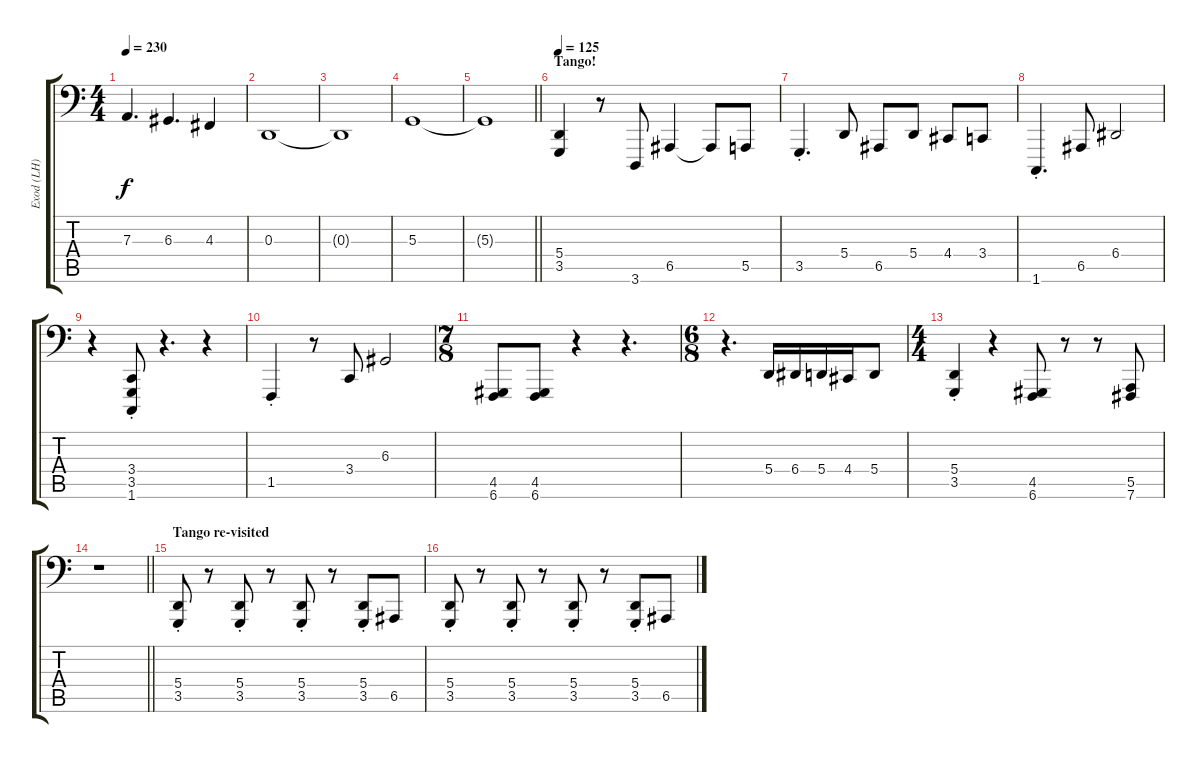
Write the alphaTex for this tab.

\track ("Exod (LH)" "Exod (LH)") {instrument choiraahs}
\staff {score tabs}
\tuning (C3 G2 D2 A1 E1 B0) {hide}
\ts (4 4)
\tempo 230
\clef f4
\ks c
7.3.4{d dy f} 6.3.4{d} 4.3.4 |
0.3.1 |
0.3{t}.1 |
5.3.1 |
\barLineRight lightlight
5.3{t}.1 |
\section ("" "Tango!")
\tempo 125
(5.4 3.5).4{volume 13 instrument acousticgrandpiano} r.8 3.6.8 6.5.4 6.5{t}.8 5.5.8 |
3.5{st}.4{d} 5.4.8 6.5.8 5.4.8 4.4.8 3.4.8 |
1.6{st}.4{d} 6.5.8 6.4.2 |
r.4 (3.4{st} 3.5 1.6).8 r.4{d} r.4 |
1.5{st}.4 r.8 3.4.8 6.3.2 |
\ts (7 8)
(4.5 6.6).8 (4.5 6.6).8 r.4 r.4{d} |
\ts (6 8)
r.4{d} 5.4.16 6.4.16 5.4.16 4.4.16 5.4.8 |
\ts (4 4)
(5.4{st} 3.5).4 r.4 (4.5 6.6).8 r.8 r.8 (5.5 7.6).8 |
\barLineRight lightlight
r.1 |
\section ("" "Tango re-visited")
(5.4{st} 3.5{st}).8 r.8 (5.4{st} 3.5{st}).8 r.8 (5.4{st} 3.5{st}).8 r.8 (5.4{st} 3.5).8 6.5.8 |
(5.4{st} 3.5{st}).8 r.8 (5.4{st} 3.5{st}).8 r.8 (5.4{st} 3.5{st}).8 r.8 (5.4{st} 3.5).8 6.5.8
